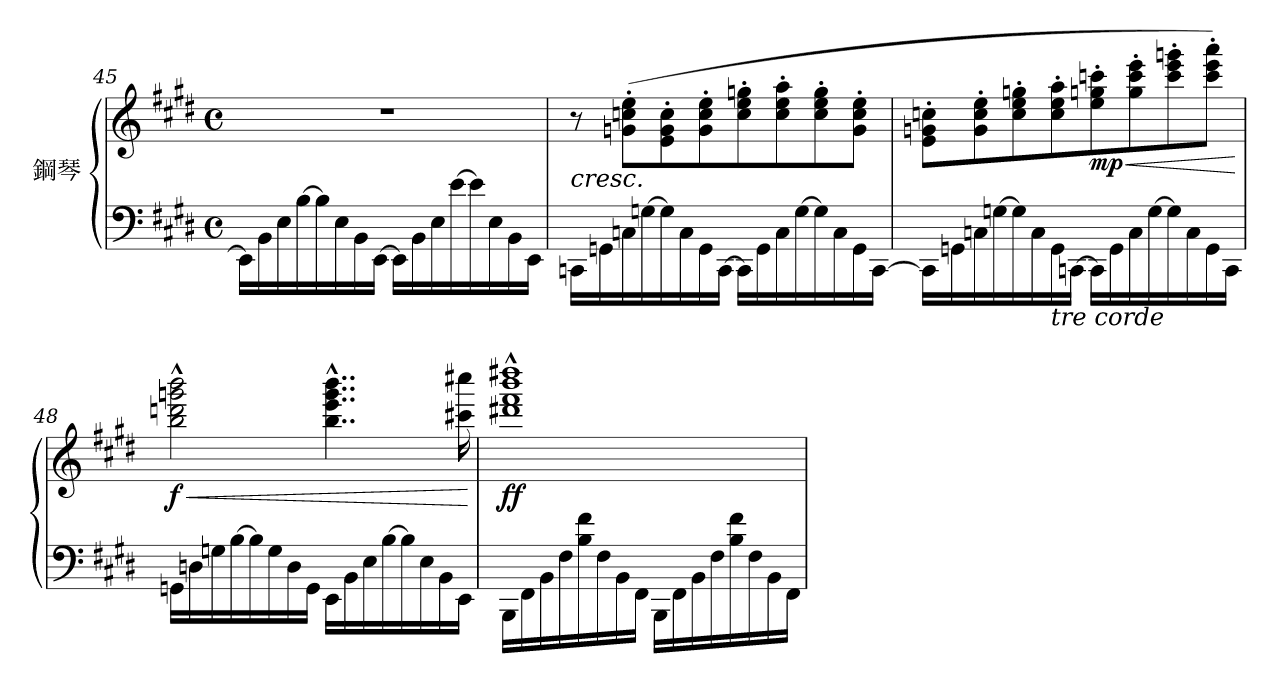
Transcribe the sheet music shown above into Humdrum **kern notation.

**kern	**kern	**dynam
*part1	*part1	*part1
*staff2	*staff1	*staff1/2
*I"鋼琴	*	*
!!LO:LB:g=z
*clefF4	*clefG2	*
*k[f#c#g#d#]	*k[f#c#g#d#]	*
*M4/4	*M4/4	*
*met(c)	*met(c)	*
=45	=45	=45
16EE\LL]	1r	.
16BB\	.	.
16E\	.	.
[16B\	.	.
16B\]	.	.
16E\	.	.
16BB\	.	.
[16EE\JJ	.	.
16EE\LL]	.	.
16BB\	.	.
16E\	.	.
[16e\	.	.
16e\]	.	.
16E\	.	.
16BB\	.	.
16EE\JJ	.	.
=46	=46	=46
!	!LO:TX:b:i:t=cresc.	!
16CCn\LL	8r	.
16GGn\	.	.
16Cn\	(>8gn\' 8ccn\' 8ee\'L	.
[16Gn\	.	.
16G\]	8e\' 8g\' 8cc\'	.
16C\	.	.
16GG\	8g\' 8cc\' 8ee\'	.
[16CC\JJ	.	.
16CC\LL]	8cc\' 8ee\' 8ggn\'	.
16GG\	.	.
16C\	8cc\' 8ee\' 8aa\'	.
[16G\	.	.
16G\]	8cc\' 8ee\' 8gg\'	.
16C\	.	.
16GG\	8g\' 8cc\' 8ee\'J	.
[16CC\JJ	.	.
=47	=47	=47
16CC\LL]	8e\' 8gn\' 8ccn\'L	.
16GGn\	.	.
16Cn\	8g\' 8cc\' 8ee\'	.
[16Gn\	.	.
16G\]	8cc\' 8ee\' 8ggn\'	.
16C\	.	.
!LO:TX:b:i:t=tre corde	!	!
16GG\	8cc\' 8ee\' 8aa\'	.
[16CCn\JJ	.	.
!	!	!LO:HP:b
!	!	!LO:DY:n=1:b
16CC\LL]	8ee\' 8ggn\' 8cccn\'	< mp
16GG\	.	.
16C\	8gg\' 8ccc\' 8eee\'	.
[16G\	.	.
16G\]	8ccc\' 8eee\' 8gggn\'	.
16C\	.	.
16GG\	8ccc\' 8eee\' 8aaa\'J)	.
16CC\JJ	.	.
.	.	[
!!LO:LB:g=z
=48	=48	=48
!	!	!LO:HP:b
!	!	!LO:DY:n=1:b
16GGn\LL	2bb\^^ 2dddn\^^ 2gggn\^^ 2bbb\^^	< f
16Dn\	.	.
16Gn\	.	.
[16B\	.	.
16B\]	.	.
16G\	.	.
16D\	.	.
16GG\JJ	.	.
16EE\LL	4..bb\^^ 4..eee\^^ 4..ggg\^^ 4..bbb\^^	.
16BB\	.	.
16E\	.	.
[16B\	.	.
16B\]	.	.
16E\	.	.
16BB\	.	.
16EE\JJ	16ccc#X\ 16cccc#X\	.
.	.	[
=49	=49	=49
!	!	!LO:DY:b
16BBB\LL	1ddd#X^^ 1fff#^^ 1bbb^^ 1dddd#X^^	ff
16FF#\	.	.
16BB\	.	.
16F#\	.	.
16B\ 16f#\	.	.
16F#\	.	.
16BB\	.	.
16FF#\JJ	.	.
16BBB\LL	.	.
16FF#\	.	.
16BB\	.	.
16F#\	.	.
16B\ 16f#\	.	.
16F#\	.	.
16BB\	.	.
16FF#\JJ	.	.
=	=	=
*-	*-	*-
